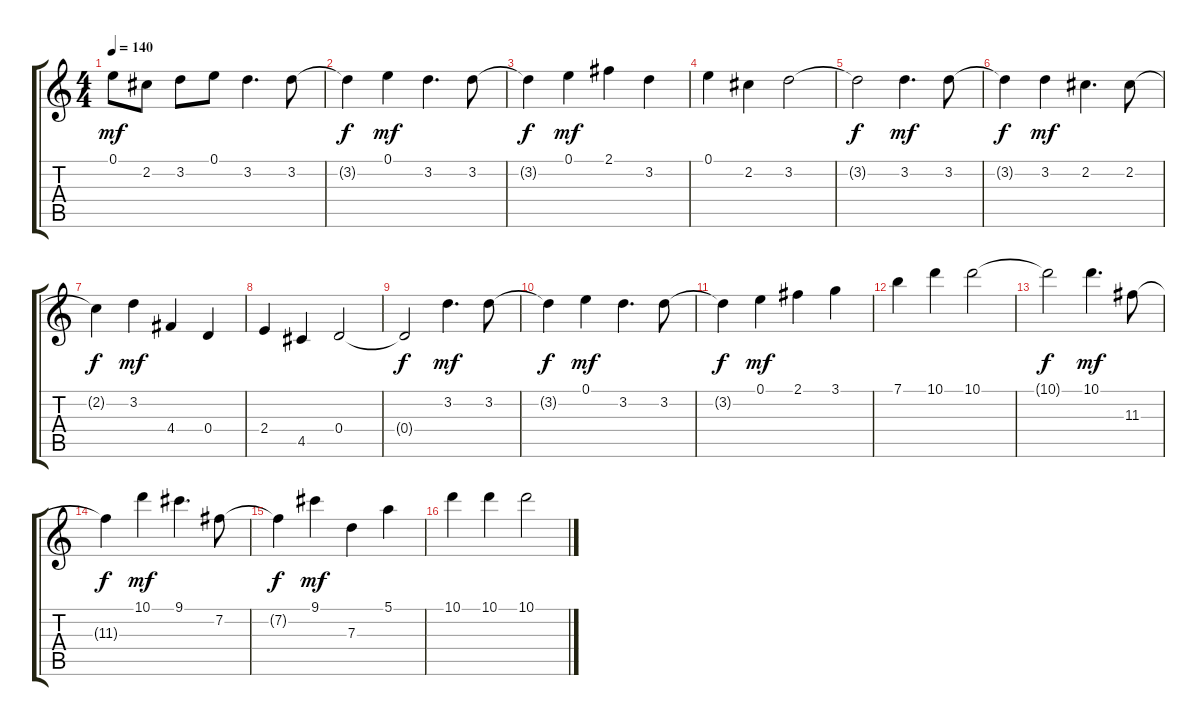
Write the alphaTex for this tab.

\track "" {instrument distortionguitar}
\staff {score tabs}
\tuning (E4 B3 G3 D3 A2 E2) {hide}
\ts (4 4)
\tempo 140
\clef g2
\ks c
0.1.8{dy mf} 2.2.8 3.2.8 0.1.8 3.2.4{d} 3.2.8 |
3.2{t}.4{dy f} 0.1.4{dy mf} 3.2.4{d} 3.2.8 |
3.2{t}.4{dy f} 0.1.4{dy mf} 2.1.4 3.2.4 |
0.1.4 2.2.4 3.2.2 |
3.2{t}.2{dy f} 3.2.4{d dy mf} 3.2.8 |
3.2{t}.4{dy f} 3.2.4{dy mf} 2.2.4{d} 2.2.8 |
2.2{t}.4{dy f} 3.2.4{dy mf} 4.4.4 0.4.4 |
2.4.4 4.5.4 0.4.2 |
0.4{t}.2{dy f} 3.2.4{d dy mf} 3.2.8 |
3.2{t}.4{dy f} 0.1.4{dy mf} 3.2.4{d} 3.2.8 |
3.2{t}.4{dy f} 0.1.4{dy mf} 2.1.4 3.1.4 |
7.1.4 10.1.4 10.1.2 |
10.1{t}.2{dy f} 10.1.4{d dy mf} 11.3.8 |
11.3{t}.4{dy f} 10.1.4{dy mf} 9.1.4{d} 7.2.8 |
7.2{t}.4{dy f} 9.1.4{dy mf} 7.3.4 5.1.4 |
10.1.4 10.1.4 10.1.2
